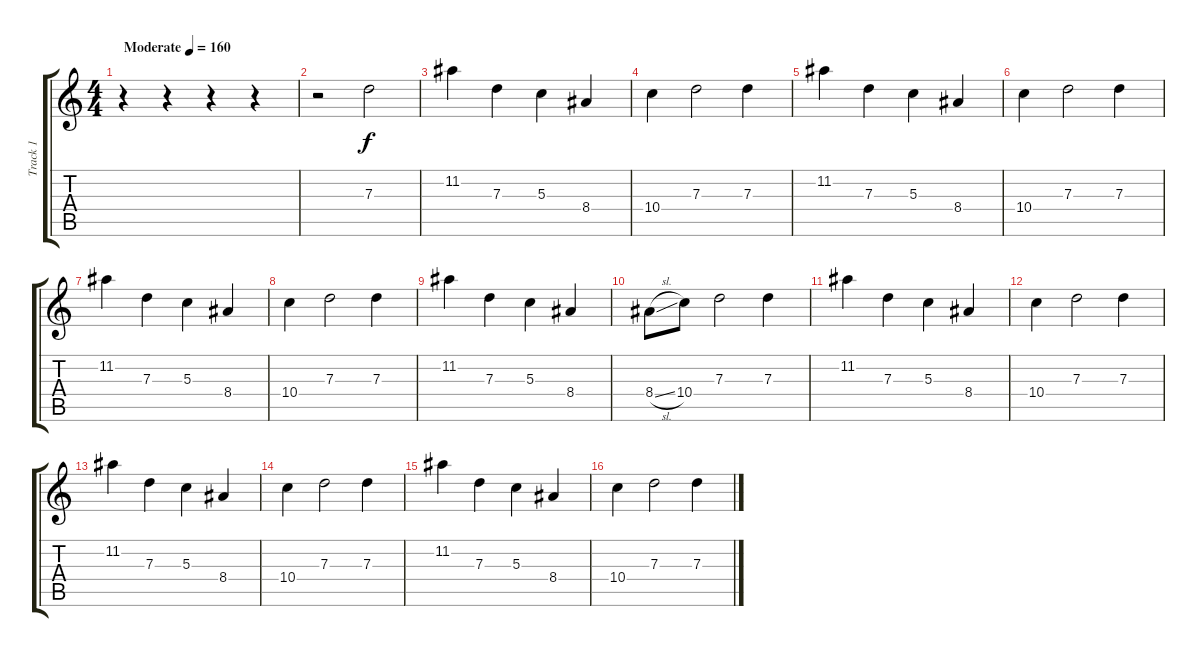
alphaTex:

\track ("Track 1" "Track 1") {instrument overdrivenguitar}
\staff {score tabs}
\tuning (E4 B3 G3 D3 A2 E2) {hide}
\ts (4 4)
\tempo (160 "Moderate")
\clef g2
\ks c
r.4{dy f instrument overdrivenguitar} r.4 r.4 r.4 |
r.2 7.3.2 |
11.2.4 7.3.4 5.3.4 8.4.4 |
10.4.4 7.3.2 7.3.4 |
11.2.4 7.3.4 5.3.4 8.4.4 |
10.4.4 7.3.2 7.3.4 |
11.2.4 7.3.4 5.3.4 8.4.4 |
10.4.4 7.3.2 7.3.4 |
11.2.4 7.3.4 5.3.4 8.4.4 |
8.4{sl}.8 10.4.8 7.3.2 7.3.4 |
11.2.4 7.3.4 5.3.4 8.4.4 |
10.4.4 7.3.2 7.3.4 |
11.2.4 7.3.4 5.3.4 8.4.4 |
10.4.4 7.3.2 7.3.4 |
11.2.4 7.3.4 5.3.4 8.4.4 |
10.4.4 7.3.2 7.3.4
